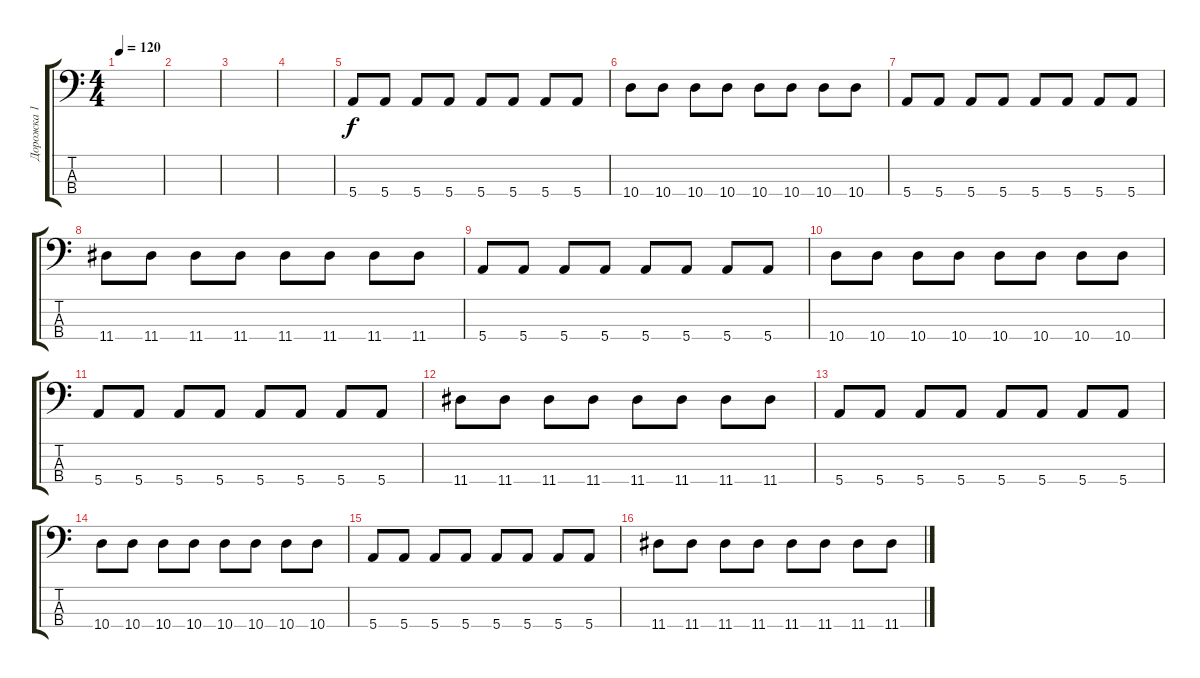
\track ("Дорожка 1" "Дорожка 1") {instrument electricbasspick}
\staff {score tabs}
\tuning (G2 D2 A1 E1) {hide}
\ts (4 4)
\tempo 120
\clef f4
\ks c
|
|
|
|
5.4.8 5.4.8 5.4.8 5.4.8 5.4.8 5.4.8 5.4.8 5.4.8 |
10.4.8 10.4.8 10.4.8 10.4.8 10.4.8 10.4.8 10.4.8 10.4.8 |
5.4.8 5.4.8 5.4.8 5.4.8 5.4.8 5.4.8 5.4.8 5.4.8 |
11.4.8 11.4.8 11.4.8 11.4.8 11.4.8 11.4.8 11.4.8 11.4.8 |
5.4.8 5.4.8 5.4.8 5.4.8 5.4.8 5.4.8 5.4.8 5.4.8 |
10.4.8 10.4.8 10.4.8 10.4.8 10.4.8 10.4.8 10.4.8 10.4.8 |
5.4.8 5.4.8 5.4.8 5.4.8 5.4.8 5.4.8 5.4.8 5.4.8 |
11.4.8 11.4.8 11.4.8 11.4.8 11.4.8 11.4.8 11.4.8 11.4.8 |
5.4.8 5.4.8 5.4.8 5.4.8 5.4.8 5.4.8 5.4.8 5.4.8 |
10.4.8 10.4.8 10.4.8 10.4.8 10.4.8 10.4.8 10.4.8 10.4.8 |
5.4.8 5.4.8 5.4.8 5.4.8 5.4.8 5.4.8 5.4.8 5.4.8 |
11.4.8 11.4.8 11.4.8 11.4.8 11.4.8 11.4.8 11.4.8 11.4.8
